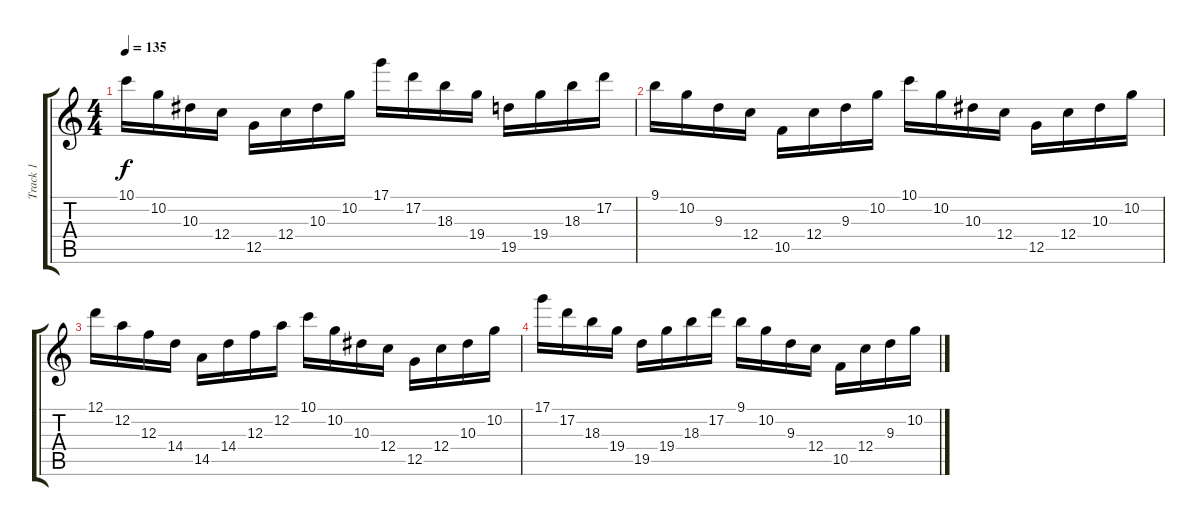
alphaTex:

\track ("Track 1" "Track 1") {instrument distortionguitar}
\staff {score tabs}
\tuning (D4 A3 F3 C3 G2 C2) {hide}
\ts (4 4)
\tempo 135
\clef g2
\ks c
10.1.16{dy f} 10.2.16 10.3.16 12.4.16 12.5.16 12.4.16 10.3.16 10.2.16 17.1.16 17.2.16 18.3.16 19.4.16 19.5.16 19.4.16 18.3.16 17.2.16 |
9.1.16 10.2.16 9.3.16 12.4.16 10.5.16 12.4.16 9.3.16 10.2.16 10.1.16 10.2.16 10.3.16 12.4.16 12.5.16 12.4.16 10.3.16 10.2.16 |
12.1.16 12.2.16 12.3.16 14.4.16 14.5.16 14.4.16 12.3.16 12.2.16 10.1.16 10.2.16 10.3.16 12.4.16 12.5.16 12.4.16 10.3.16 10.2.16 |
17.1.16 17.2.16 18.3.16 19.4.16 19.5.16 19.4.16 18.3.16 17.2.16 9.1.16 10.2.16 9.3.16 12.4.16 10.5.16 12.4.16 9.3.16 10.2.16
